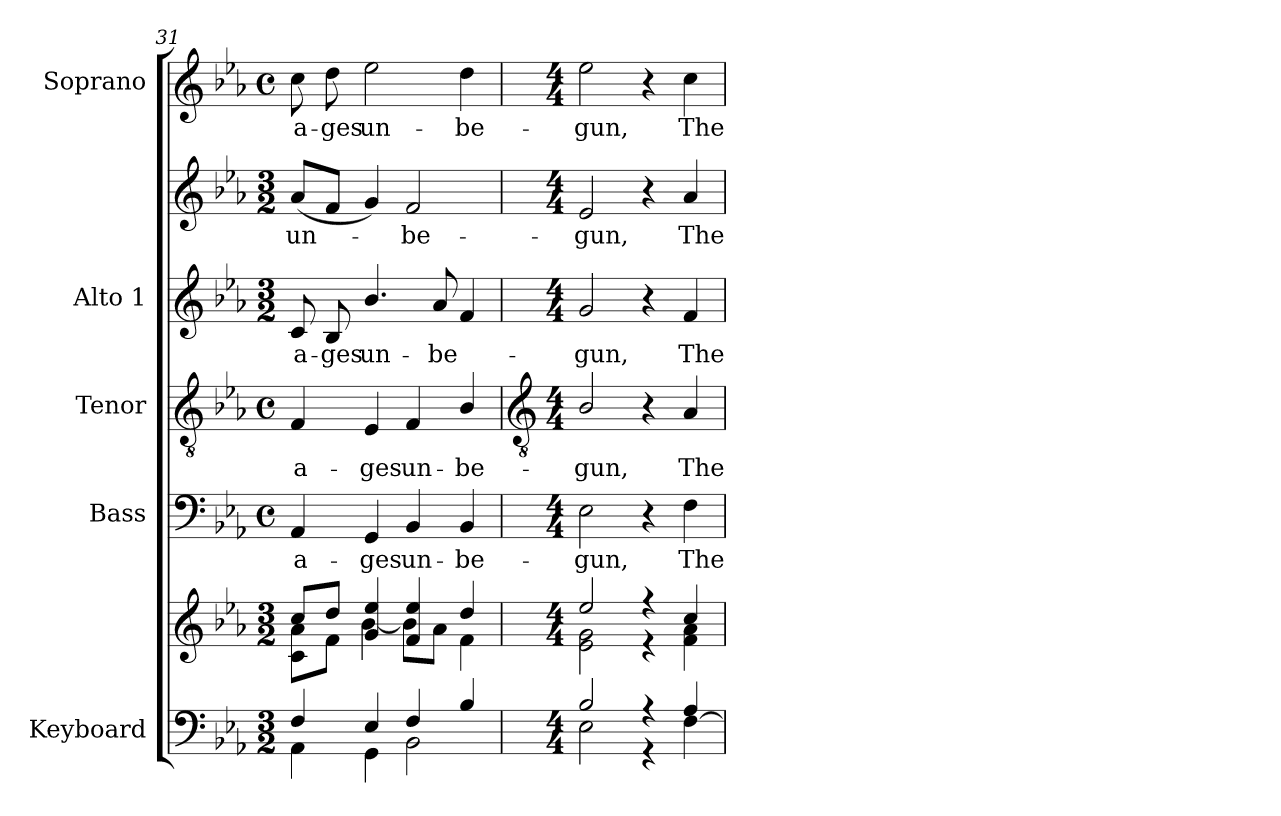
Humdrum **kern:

**kern	**kern	**kern	**text	**kern	**text	**kern	**text	**kern	**text	**kern	**text
*part5	*part5	*part4	*part4	*part3	*part3	*part2	*part2	*part2	*part2	*part1	*part1
*staff7	*staff6	*staff5	*staff5	*staff4	*staff4	*staff3	*staff3	*staff2	*staff2	*staff1	*staff1
*I"Keyboard	*	*I"Bass	*	*I"Tenor	*	*I"Alto 1	*	*	*	*I"Soprano	*
*	*	*I'B	*	*I'T	*	*I'A1	*	*	*	*I'S	*
*clefF4	*clefG2	*clefF4	*	*clefGv2	*	*clefG2	*	*clefG2	*	*clefG2	*
*k[b-e-a-]	*k[b-e-a-]	*k[b-e-a-]	*	*k[b-e-a-]	*	*k[b-e-a-]	*	*k[b-e-a-]	*	*k[b-e-a-]	*
*E-:	*E-:	*E-:	*	*E-:	*	*E-:	*	*E-:	*	*E-:	*
*M3/2	*M3/2	*M4/4	*	*M4/4	*	*M3/2	*	*M3/2	*	*M4/4	*
*	*	*met(c)	*	*met(c)	*	*	*	*	*	*met(c)	*
=31	=31	=31	=31	=31	=31	=31	=31	=31	=31	=31	=31
*^	*^	*	*	*	*	*	*	*	*	*	*
!	!	!	!	!	!LO:LY:b	!	!LO:LY:b	!	!LO:LY:b	!	!LO:LY:b	!	!LO:LY:b
4F/	4AA-\	8cc/L	8c\ 8a-\L	4AA-	a-	4F	a-	8c	-a-	(<8a-L	un-	8cc	a-
!	!	!	!	!	!	!	!	!	!LO:LY:b	!	!	!	!LO:LY:b
.	.	8dd/J	8f\J	.	.	.	.	8B-	-ges	8fJ	.	8dd	-ges
!	!	!	!	!	!LO:LY:b	!	!LO:LY:b	!	!LO:LY:b	!	!	!	!LO:LY:b
4E-/	4GG\	4g/ 4ee-/	[4b-\	4GG	-ges	4E-	-ges	4.b-/	un-	4g)	.	2ee-	un-
!	!	!	!	!	!LO:LY:b	!	!LO:LY:b	!	!	!	!LO:LY:b	!	!
4F/	2BB-\	4f/ 4ee-/	8b-\L]	4BB-	un-	4F	un-	.	.	2f	be-	.	.
!	!	!	!	!	!	!	!	!	!LO:LY:b	!	!	!	!
.	.	.	8a-\J	.	.	.	.	8a-L	-be-	.	.	.	.
!	!	!	!	!	!LO:LY:b	!	!LO:LY:b	!	!	!	!	!	!LO:LY:b
4B-/	.	4dd/	4f\	4BB-	-be-	4B-/	-be-	4f	.	.	.	4dd	-be-
!!LO:LB:g=z
=32	=32	=32	=32	=32	=32	=32	=32	=32	=32	=32	=32	=32	=32
*	*	*	*	*	*	*clefGv2	*	*	*	*	*	*	*
*M4/4	*	*M4/4	*	*M4/4	*	*M4/4	*	*M4/4	*	*M4/4	*	*M4/4	*
!	!	!	!	!	!LO:LY:b	!	!LO:LY:b	!	!LO:LY:b	!	!LO:LY:b	!	!LO:LY:b
2B-/	2E-\	2ee-/	2e-\ 2g\	2E-	-gun,	2B-/	-gun,	2g	gun,	2e-	gun,	2ee-	-gun,
4r	4r	4r	4r	4r	.	4r	.	4r	.	4r	.	4r	.
!	!	!	!	!	!LO:LY:b	!	!LO:LY:b	!	!LO:LY:b	!	!LO:LY:b	!	!LO:LY:b
[4F\	4A-/	4cc/	4f\ 4a-\	4F	The	4A-	The	4f	The	4a-	The	4cc	The
*v	*v	*	*	*	*	*	*	*	*	*	*	*	*
*	*v	*v	*	*	*	*	*	*	*	*	*	*
=	=	=	=	=	=	=	=	=	=	=	=
*-	*-	*-	*-	*-	*-	*-	*-	*-	*-	*-	*-
